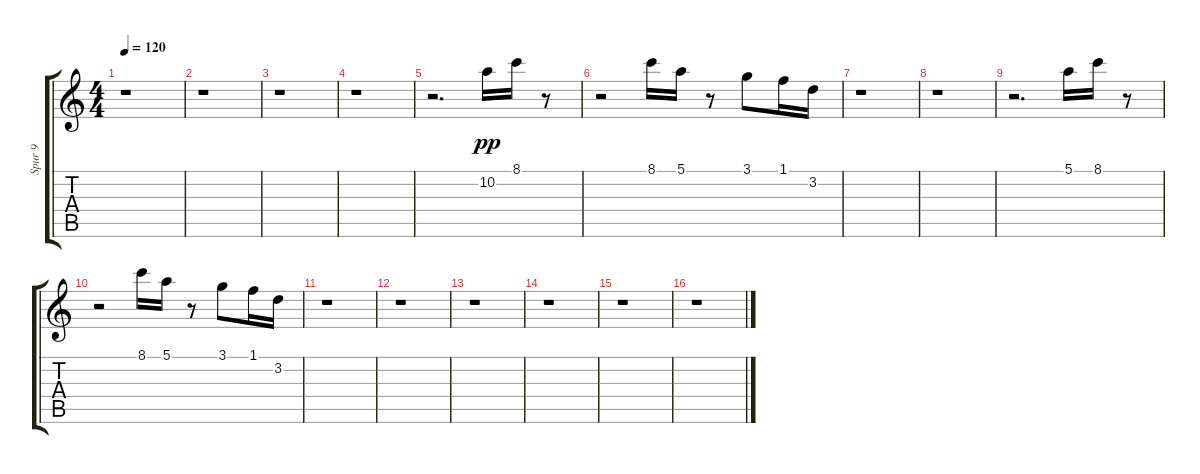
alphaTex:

\track ("Spur 9" "Spur 9") {instrument synthbass2}
\staff {score tabs}
\tuning (E4 B3 G3 D3 A2 E2) {hide}
\ts (4 4)
\tempo 120
\clef g2
\ks c
r.1{dy pp instrument synthbass2} |
r.1 |
r.1 |
r.1 |
r.2{d} 10.2.16 8.1.16 r.8 |
r.2 8.1.16 5.1.16 r.8 3.1.8 1.1.16 3.2.16 |
r.1 |
r.1 |
r.2{d} 5.1.16 8.1.16 r.8 |
r.2 8.1.16 5.1.16 r.8 3.1.8 1.1.16 3.2.16 |
r.1 |
r.1 |
r.1 |
r.1 |
r.1 |
r.1
